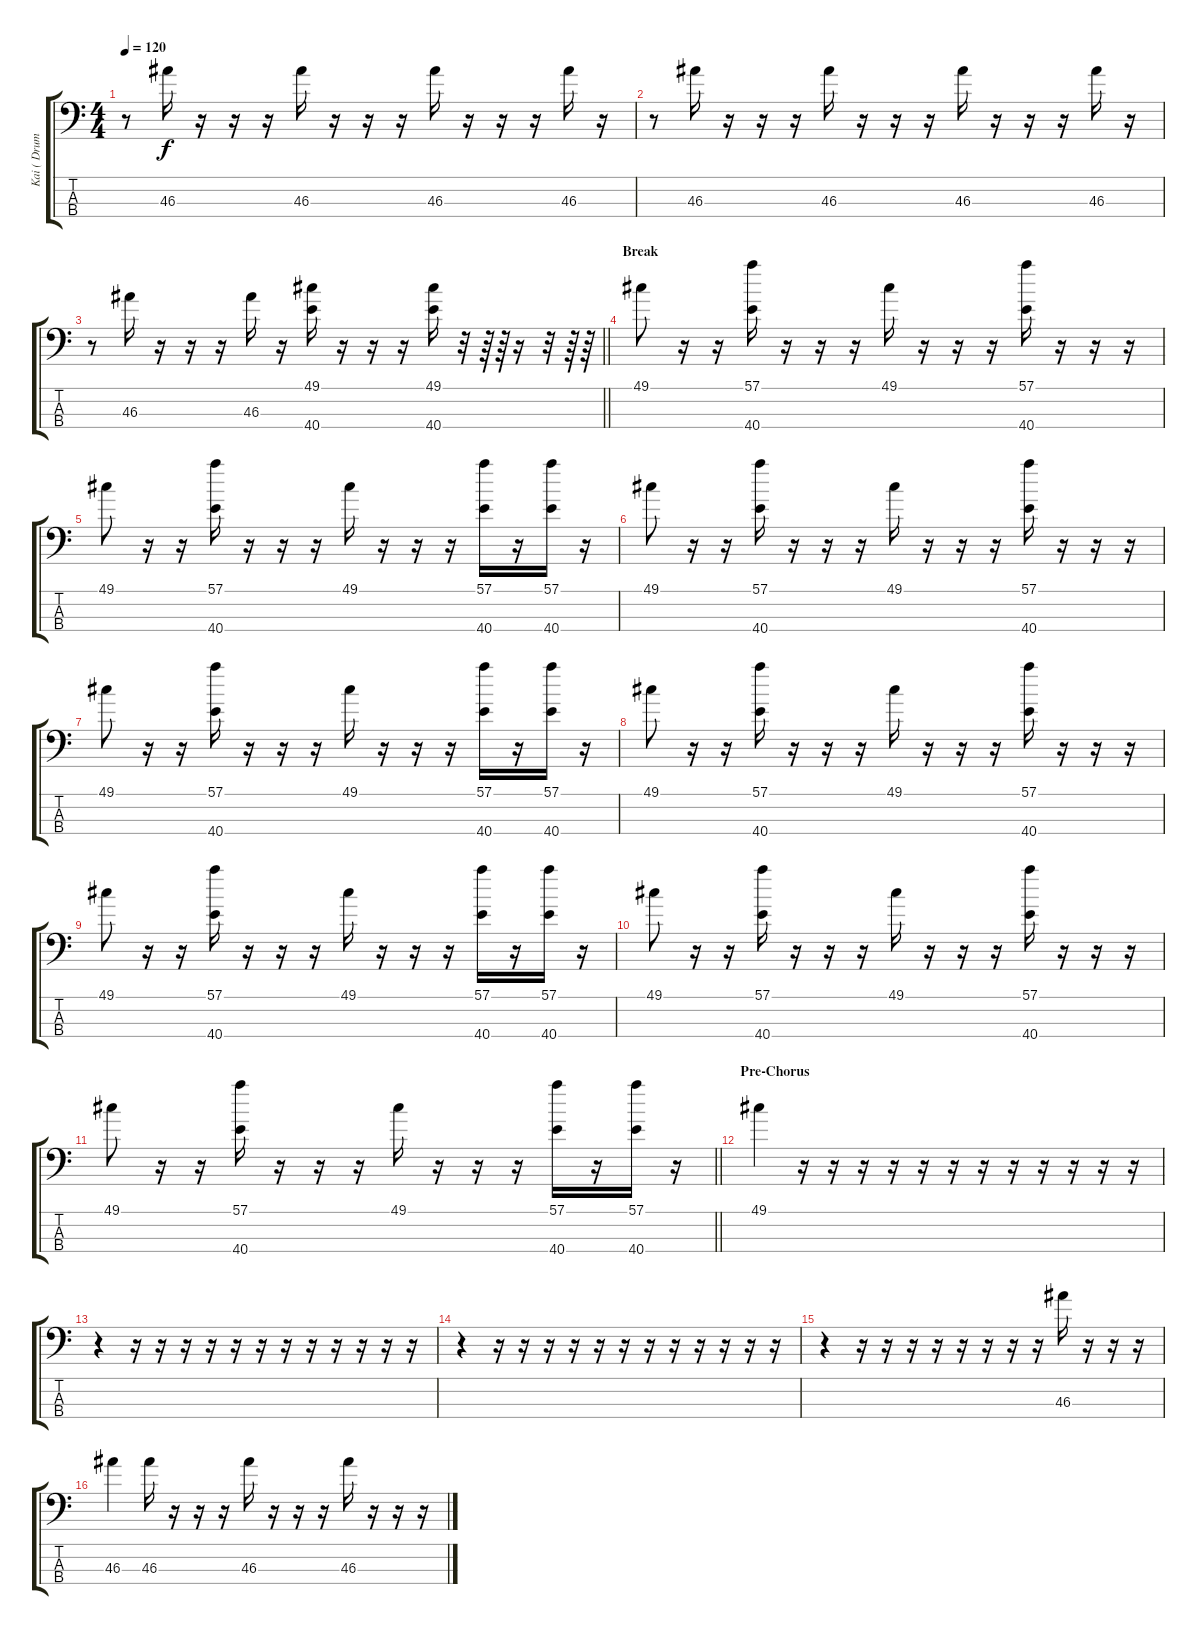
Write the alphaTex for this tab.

\track ("Kai ( Drums )" "Kai ( Drum") {instrument acousticgrandpiano}
\staff {score tabs}
\tuning (C-1 C-1 C-1 C-1) {hide}
\ts (4 4)
\tempo 120
\clef f4
\ks c
r.8{dy f} 46.3.16 r.16 r.16 r.16 46.3.16 r.16 r.16 r.16 46.3.16 r.16 r.16 r.16 46.3.16 r.16 |
r.8 46.3.16 r.16 r.16 r.16 46.3.16 r.16 r.16 r.16 46.3.16 r.16 r.16 r.16 46.3.16 r.16 |
\barLineRight lightlight
r.8 46.3.16 r.16 r.16 r.16 46.3.16 r.16 (49.1 40.4).16 r.16 r.16 r.16 (49.1 40.4).16 r.32 r.64 r.64 r.16 r.32 r.64 r.64 |
\section ("" "Break")
49.1.8 r.16 r.16 (57.1 40.4).16 r.16 r.16 r.16 49.1.16 r.16 r.16 r.16 (57.1 40.4).16 r.16 r.16 r.16 |
49.1.8 r.16 r.16 (57.1 40.4).16 r.16 r.16 r.16 49.1.16 r.16 r.16 r.16 (57.1 40.4).16 r.16 (57.1 40.4).16 r.16 |
49.1.8 r.16 r.16 (57.1 40.4).16 r.16 r.16 r.16 49.1.16 r.16 r.16 r.16 (57.1 40.4).16 r.16 r.16 r.16 |
49.1.8 r.16 r.16 (57.1 40.4).16 r.16 r.16 r.16 49.1.16 r.16 r.16 r.16 (57.1 40.4).16 r.16 (57.1 40.4).16 r.16 |
49.1.8 r.16 r.16 (57.1 40.4).16 r.16 r.16 r.16 49.1.16 r.16 r.16 r.16 (57.1 40.4).16 r.16 r.16 r.16 |
49.1.8 r.16 r.16 (57.1 40.4).16 r.16 r.16 r.16 49.1.16 r.16 r.16 r.16 (57.1 40.4).16 r.16 (57.1 40.4).16 r.16 |
49.1.8 r.16 r.16 (57.1 40.4).16 r.16 r.16 r.16 49.1.16 r.16 r.16 r.16 (57.1 40.4).16 r.16 r.16 r.16 |
\barLineRight lightlight
49.1.8 r.16 r.16 (57.1 40.4).16 r.16 r.16 r.16 49.1.16 r.16 r.16 r.16 (57.1 40.4).16 r.16 (57.1 40.4).16 r.16 |
\section ("" "Pre-Chorus")
49.1.4 r.16 r.16 r.16 r.16 r.16 r.16 r.16 r.16 r.16 r.16 r.16 r.16 |
r.4 r.16 r.16 r.16 r.16 r.16 r.16 r.16 r.16 r.16 r.16 r.16 r.16 |
r.4 r.16 r.16 r.16 r.16 r.16 r.16 r.16 r.16 r.16 r.16 r.16 r.16 |
r.4 r.16 r.16 r.16 r.16 r.16 r.16 r.16 r.16 46.3.16 r.16 r.16 r.16 |
46.3.4 46.3.16 r.16 r.16 r.16 46.3.16 r.16 r.16 r.16 46.3.16 r.16 r.16 r.16
